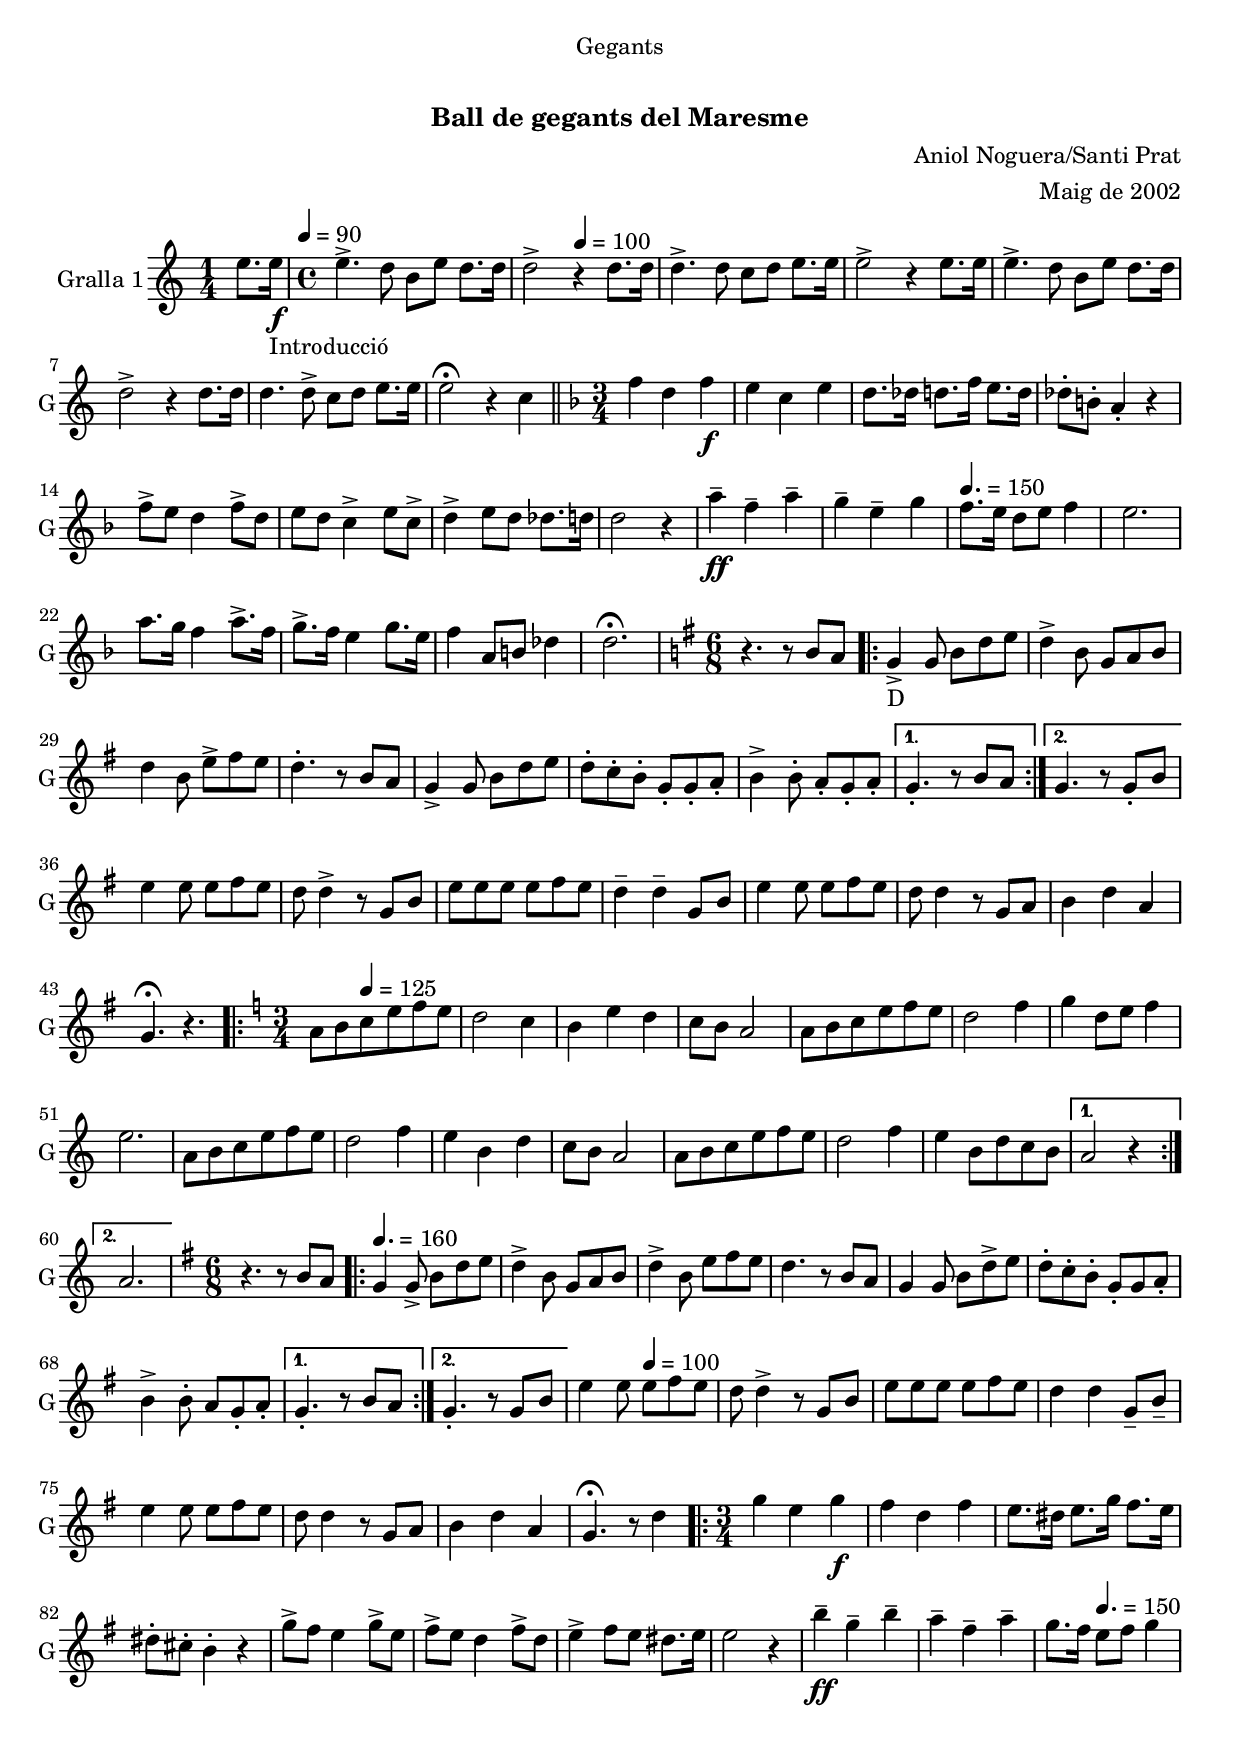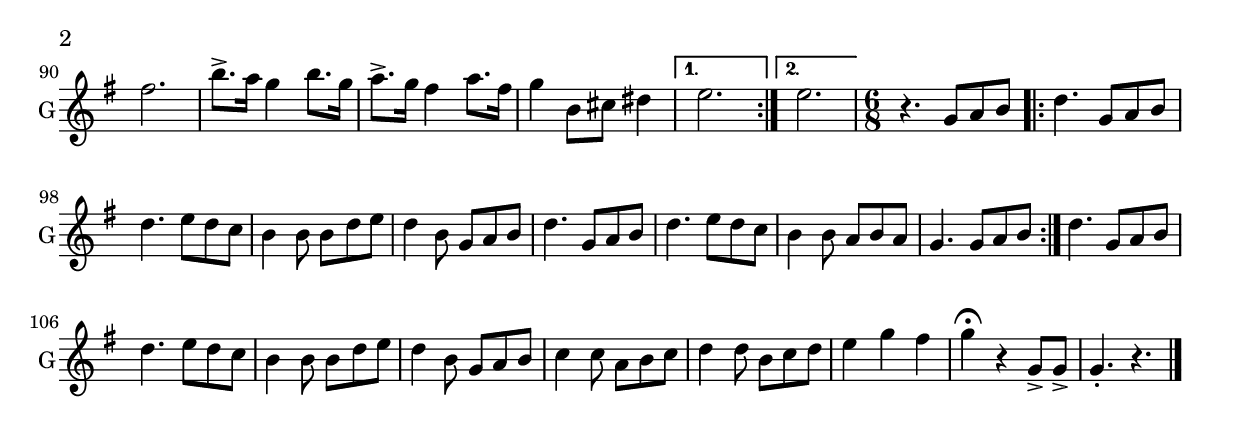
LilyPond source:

\version "2.16.0"

\header {
  dedication="Gegants"
  title="   "
  subtitle="Ball de gegants del Maresme"
  subsubtitle=""
  poet=""
  meter=""
  piece=""
  composer="Aniol Noguera/Santi Prat"
  arranger="Maig de 2002"
  opus=""
  instrument=""
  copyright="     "
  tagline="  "
}

liniaroAa =
\relative e''
{
  \clef treble
  \key c \major
  \time 1/4
  e8. e16 _"Introducció" \f \tempo 4 = 90  |
  \time 4/4   e4. -> d8 b e d8. d16  |
  d2 -> \tempo 4 = 100 r4 d8. d16  |
  d4. -> d8 c d e8. e16  |
  %05
  e2 -> r4 e8. e16  |
  e4. -> d8 b e d8. d16  |
  d2 -> r4 d8. d16  |
  d4. d8 -> c d e8. e16  |
  e2 \fermata r4 c  \bar "||"
  %10
  \key f \major   \time 3/4   f4 d _"" f \f  |
  e4 c e  |
  d8. des16 d8. f16 e8. d16  |
  des8-. b-. a4-. r  |
  f'8 -> e d4 f8 -> d  |
  %15
  e8 d c4 -> e8 c ->  |
  d4-> e8 d des8. d16  |
  d2 r4  |
  a'4 -- \ff f -- a --  |
  g4 -- e -- g \tempo 4. = 150  |
  %20
  f8. e16 d8 e f4  |
  e2.  |
  a8. g16 f4 a8. -> f16  |
  g8. -> f16 e4 g8. e16  |
  f4 a,8 b des4  |
  %25
  d2. \fermata  |
  \key g \major   \time 6/8   r4. r8 b a  |
  \repeat volta 2 { g4 _"D" -> g8 b d e  |
  d4 -> b8 g a b  |
  d4 b8 e -> fis e  |
  %30
  d4. -. r8 b a  |
  g4 -> g8 b d e  |
  d8 -. c -. b -. g -. g -. a -.  |
  b4 -> b8 -. a -. g -. a -. }
  \alternative { { g4. -. r8 b a }
  %35
  { g4. r8 g -. b } }
  e4 e8 e fis e  |
  d8 d4 -> r8 g, b  |
  e8 e e e fis e  |
  d4 -- d -- g,8 b  |
  %40
  e4 e8 e fis e  |
  d8 d4 r8 g, a  |
  b4 d a  |
  g4. \fermata r  |
  \key c \major   \time 3/4   \repeat volta 2 { a8 b \tempo 4 = 125  c e f e  |
  %45
  d2 c4  |
  b4 e d  |
  c8 b a2  |
  a8 b c e f e  |
  d2 f4  |
  %50
  g4 d8 e f4  |
  e2.  |
  a,8 b c e f e  |
  d2 f4  |
  e4 b d  |
  %55
  c8 b a2  |
  a8 b c e f e  |
  d2 f4  |
  e4 b8 d c b }
  \alternative { { a2 r4 }
  %60
  { a2. } }
  \key g \major   \time 6/8   r4. r8 b a \tempo 4. = 160  |
  \repeat volta 2 { g4  g8 -> b d e  |
  d4 -> b8 g a b  |
  d4 -> b8 e fis e  |
  %65
  d4. r8 b a  |
  g4 g8 b d -> e  |
  d8 -. c -. b -. g -. g a -. -.  |
  b4 -> b8 -. a g -. a -. -. }
  \alternative { { g4. -. r8 b a }
  %70
  { g4. -. r8 g b } }
  e4 e8 \tempo 4 = 100 e fis e  |
  d8 d4 -> r8 g, b  |
  e8 e e e fis e  |
  d4 d g,8 -- b --  |
  %75
  e4 e8 e fis e  |
  d8 d4 r8 g, a   |
  b4 d a  |
  g4. \fermata r8 d'4  |
  \time 3/4   \repeat volta 2 { g4 e  g \f  |
  %80
  fis4 d fis  |
  e8. dis16 e8. g16 fis8. e16  |
  dis8-. cis-. b4-. r  |
  g'8 -> fis e4 g8 -> e  |
  fis8 -> e d4 fis8 -> d  |
  %85
  e4 -> fis8 e dis8. e16  |
  e2 r4  |
  b'4 \ff -- g -- b --  |
  a4 -- fis -- a --  |
  g8. fis16 \tempo 4. = 150 e8 fis g4  |
  %90
  fis2.  |
  b8. -> a16 g4 b8. g16  |
  a8. -> g16 fis4 a8. fis16  |
  g4 b,8 cis dis4 }
  \alternative { { e2. }
  %95
  { e2. } }
  \time 6/8   r4. g,8 a b  |
  \repeat volta 2 { d4. g,8  a b  |
  d4. e8 d c  |
  b4 b8 b d e  |
  %100
  d4 b8 g a b  |
  d4. g,8 a b  |
  d4. e8 d c  |
  b4 b8 a b a  |
  g4. g8 a b  | }
  %105
  d4. g,8 a b  |
  d4. e8 d c  |
  b4 b8 b d e  |
  d4 b8 g a b  |
  c4 c8 a b c  |
  %110
  d4 d8 b c d  |
  e4 g fis  |
  g4 \fermata r g,8 -> g ->  |
  g4. -. r  \bar "|."
}

\score {
  \new StaffGroup {
    \override Score.RehearsalMark #'self-alignment-X = #LEFT
    <<
      \new Staff \with {instrumentName = #"Gralla 1" shortInstrumentName = #"G"} \liniaroAa
    >>
  }
  \layout {}
}\score { \unfoldRepeats
  \new StaffGroup {
    \override Score.RehearsalMark #'self-alignment-X = #LEFT
    <<
      \new Staff \with {instrumentName = #"Gralla 1" shortInstrumentName = #"G"} \liniaroAa
    >>
  }
  \midi {}
}
